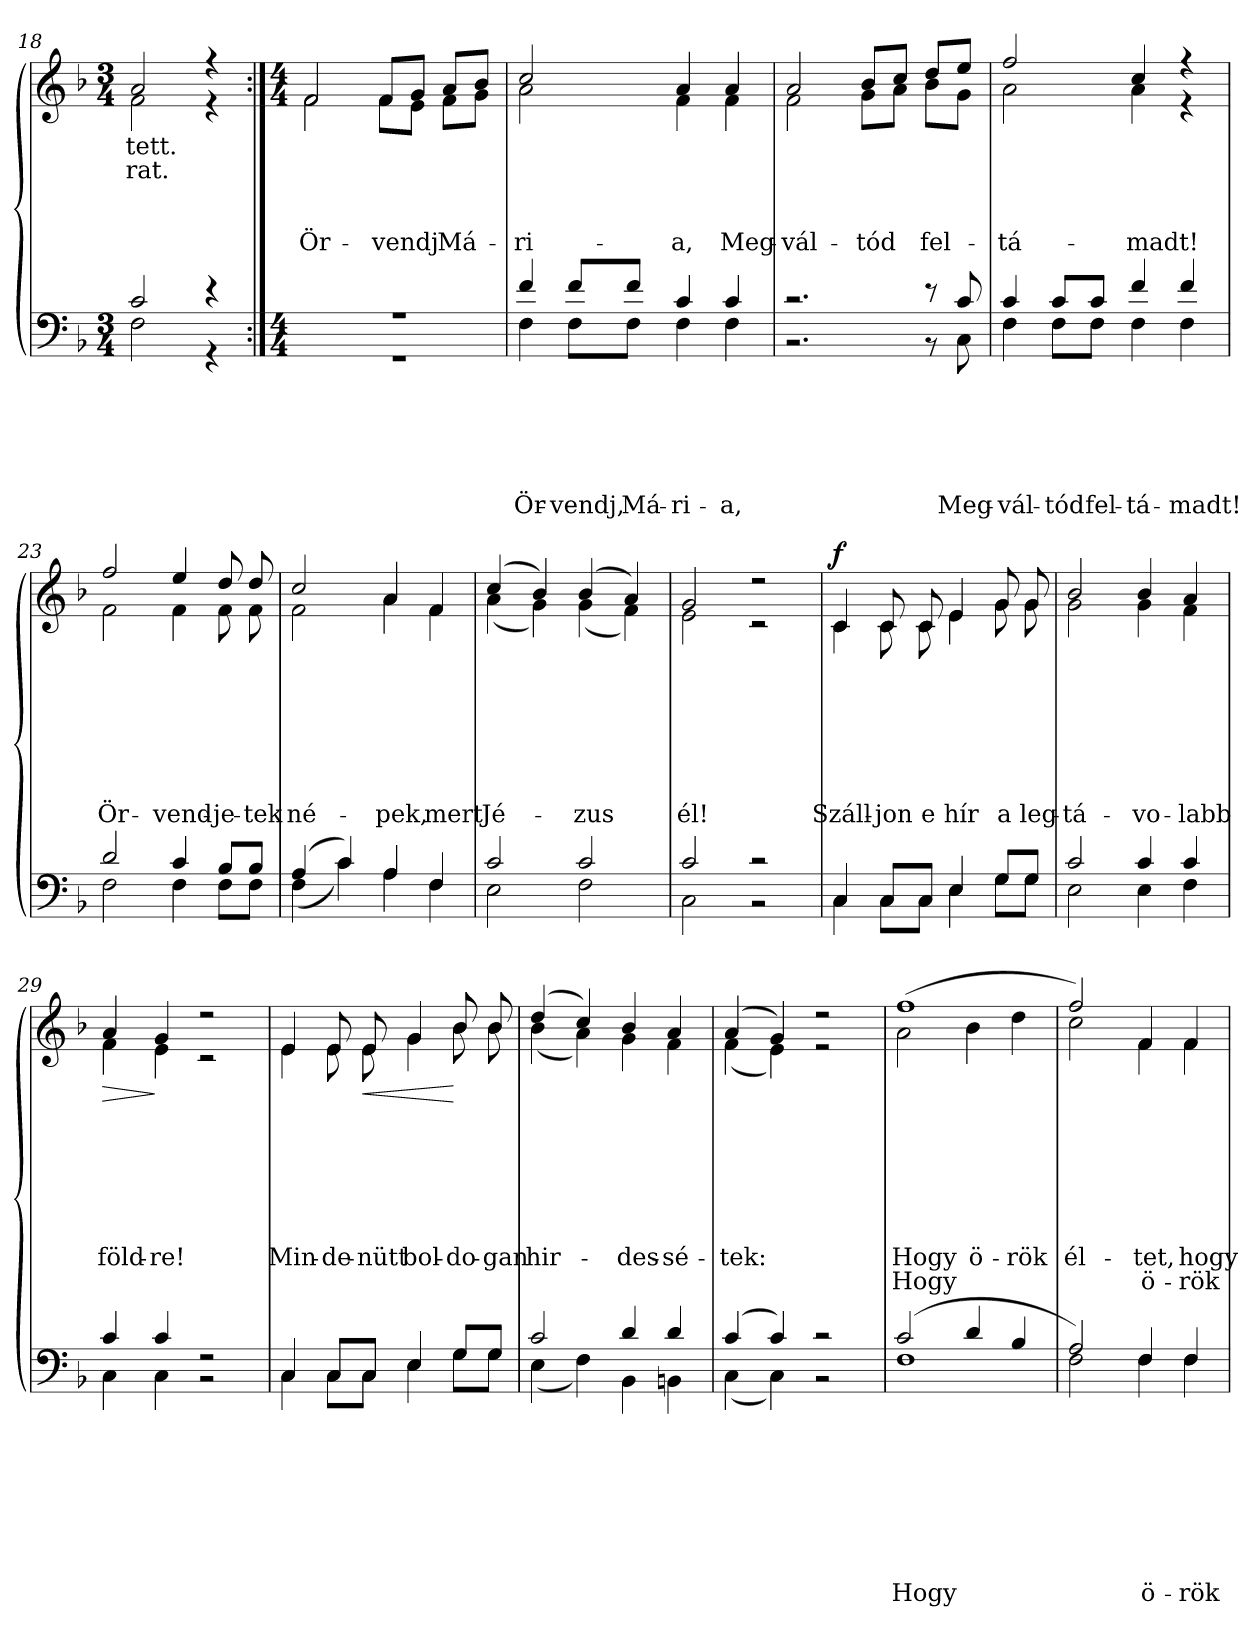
**kern	**text	**text	**text	**text	**text	**text	**text	**text	**kern	**text	**text	**text	**text	**text	**text	**text	**text	**dynam
*part2	*part2	*part2	*part2	*part2	*part2	*part2	*part2	*part2	*part1	*part1	*part1	*part1	*part1	*part1	*part1	*part1	*part1	*part1
*staff2	*staff2	*staff2	*staff2	*staff2	*staff2	*staff2	*staff2	*staff2	*staff1	*staff1	*staff1	*staff1	*staff1	*staff1	*staff1	*staff1	*staff1	*staff1
*clefF4	*	*	*	*	*	*	*	*	*clefG2	*	*	*	*	*	*	*	*	*
*k[b-]	*	*	*	*	*	*	*	*	*k[b-]	*	*	*	*	*	*	*	*	*
*F:	*	*	*	*	*	*	*	*	*F:	*	*	*	*	*	*	*	*	*
*M3/4	*	*	*	*	*	*	*	*	*M3/4	*	*	*	*	*	*	*	*	*
=18	=18	=18	=18	=18	=18	=18	=18	=18	=18	=18	=18	=18	=18	=18	=18	=18	=18	=18
*^	*	*	*	*	*	*	*	*	*	*	*	*	*	*	*	*	*	*
!	!	!	!	!	!	!	!	!	!	!	!LO:LY:b	!LO:LY:b	!	!	!	!	!	!	!
*	*	*	*	*	*	*	*	*	*	*^	*	*	*	*	*	*	*	*	*
2c/	2F\	.	.	.	.	.	.	.	.	2a/	2f\	-tett.	-rat.	.	.	.	.	.	.	.
4r	4r	.	.	.	.	.	.	.	.	4r	4r	.	.	.	.	.	.	.	.	.
!!LO:LB:g=z	!!
=19:|!	=19:|!	=19:|!	=19:|!	=19:|!	=19:|!	=19:|!	=19:|!	=19:|!	=19:|!	=19:|!	=19:|!	=19:|!	=19:|!	=19:|!	=19:|!	=19:|!	=19:|!	=19:|!	=19:|!	=19:|!
*M4/4	*	*	*	*	*	*	*	*	*	*M4/4	*	*	*	*	*	*	*	*	*	*
!	!	!	!	!	!	!	!	!	!	!	!	!	!	!	!	!LO:LY:b	!	!	!	!
1r	1r	.	.	.	.	.	.	.	.	2f/	2f\	.	.	.	.	Ör-	.	.	.	.
!	!	!	!	!	!	!	!	!	!	!	!	!	!	!	!	!LO:LY:b	!	!	!	!
.	.	.	.	.	.	.	.	.	.	8f/L	8f\L	.	.	.	.	-vendj	.	.	.	.
.	.	.	.	.	.	.	.	.	.	8g/J	8e\J	.	.	.	.	.	.	.	.	.
!	!	!	!	!	!	!	!	!	!	!	!	!	!	!	!	!LO:LY:b	!	!	!	!
.	.	.	.	.	.	.	.	.	.	8a/L	8f\L	.	.	.	.	Má-	.	.	.	.
.	.	.	.	.	.	.	.	.	.	8b-/J	8g\J	.	.	.	.	.	.	.	.	.
=20	=20	=20	=20	=20	=20	=20	=20	=20	=20	=20	=20	=20	=20	=20	=20	=20	=20	=20	=20	=20
!	!	!	!	!	!	!	!LO:LY:b	!	!	!	!	!	!	!	!	!	!	!	!	!
!	!	!	!	!	!	!	!	!	!	!	!	!	!	!	!	!LO:LY:b	!	!	!	!
4f/	4F\	.	.	.	.	.	Ör-	.	.	2cc/	2a\	.	.	.	.	-ri-	.	.	.	.
!	!	!	!	!	!	!	!LO:LY:b	!	!	!	!	!	!	!	!	!	!	!	!	!
8f/L	8F\L	.	.	.	.	.	-vendj,	.	.	.	.	.	.	.	.	.	.	.	.	.
!	!	!	!	!	!	!	!LO:LY:b	!	!	!	!	!	!	!	!	!	!	!	!	!
8f/J	8F\J	.	.	.	.	.	Má-	.	.	.	.	.	.	.	.	.	.	.	.	.
!	!	!	!	!	!	!	!LO:LY:b	!	!	!	!	!	!	!	!	!	!	!	!	!
!	!	!	!	!	!	!	!	!	!	!	!	!	!	!	!	!LO:LY:b	!	!	!	!
4c/	4F\	.	.	.	.	.	-ri-	.	.	4a/	4f\	.	.	.	.	-a,	.	.	.	.
!	!	!	!	!	!	!	!LO:LY:b	!	!	!	!	!	!	!	!	!	!	!	!	!
!	!	!	!	!	!	!	!	!	!	!	!	!	!	!	!	!LO:LY:b	!	!	!	!
4c/	4F\	.	.	.	.	.	-a,	.	.	4a/	4f\	.	.	.	.	Meg-	.	.	.	.
=21	=21	=21	=21	=21	=21	=21	=21	=21	=21	=21	=21	=21	=21	=21	=21	=21	=21	=21	=21	=21
!	!	!	!	!	!	!	!	!	!	!	!	!	!	!	!	!LO:LY:b	!	!	!	!
2.r	2.r	.	.	.	.	.	.	.	.	2a/	2f\	.	.	.	.	-vál-	.	.	.	.
!	!	!	!	!	!	!	!	!	!	!	!	!	!	!	!	!LO:LY:b	!	!	!	!
.	.	.	.	.	.	.	.	.	.	8b-/L	8g\L	.	.	.	.	-tód	.	.	.	.
.	.	.	.	.	.	.	.	.	.	8cc/J	8a\J	.	.	.	.	.	.	.	.	.
!	!	!	!	!	!	!	!	!	!	!	!	!	!	!	!	!LO:LY:b	!	!	!	!
8r	8r	.	.	.	.	.	.	.	.	8dd/L	8b-\L	.	.	.	.	fel-	.	.	.	.
!	!	!	!	!	!	!	!LO:LY:b	!	!	!	!	!	!	!	!	!	!	!	!	!
8c/	8C\	.	.	.	.	.	Meg-	.	.	8ee/J	8g\J	.	.	.	.	.	.	.	.	.
!!LO:LB:g=z	!!
=22	=22	=22	=22	=22	=22	=22	=22	=22	=22	=22	=22	=22	=22	=22	=22	=22	=22	=22	=22	=22
!	!	!	!	!	!	!	!LO:LY:b	!	!	!	!	!	!	!	!	!	!	!	!	!
!	!	!	!	!	!	!	!	!	!	!	!	!	!	!	!	!LO:LY:b	!	!	!	!
4c/	4F\	.	.	.	.	.	-vál-	.	.	2ff/	2a\	.	.	.	.	-tá-	.	.	.	.
!	!	!	!	!	!	!	!LO:LY:b	!	!	!	!	!	!	!	!	!	!	!	!	!
8c/L	8F\L	.	.	.	.	.	-tód	.	.	.	.	.	.	.	.	.	.	.	.	.
!	!	!	!	!	!	!	!LO:LY:b	!	!	!	!	!	!	!	!	!	!	!	!	!
8c/J	8F\J	.	.	.	.	.	fel-	.	.	.	.	.	.	.	.	.	.	.	.	.
!	!	!	!	!	!	!	!LO:LY:b	!	!	!	!	!	!	!	!	!	!	!	!	!
!	!	!	!	!	!	!	!	!	!	!	!	!	!	!	!	!LO:LY:b	!	!	!	!
4f/	4F\	.	.	.	.	.	-tá-	.	.	4cc/	4a\	.	.	.	.	-madt!	.	.	.	.
!	!	!	!	!	!	!	!LO:LY:b	!	!	!	!	!	!	!	!	!	!	!	!	!
4f/	4F\	.	.	.	.	.	-madt!	.	.	4r	4r	.	.	.	.	.	.	.	.	.
=23	=23	=23	=23	=23	=23	=23	=23	=23	=23	=23	=23	=23	=23	=23	=23	=23	=23	=23	=23	=23
!	!	!	!	!	!	!	!	!	!	!	!	!	!	!	!	!	!	!LO:LY:b	!	!
2d/	2F\	.	.	.	.	.	.	.	.	2ff/	2f\	.	.	.	.	.	.	Ör-	.	.
!	!	!	!	!	!	!	!	!	!	!	!	!	!	!	!	!	!	!LO:LY:b	!	!
4c/	4F\	.	.	.	.	.	.	.	.	4ee/	4f\	.	.	.	.	.	.	-vend-	.	.
!	!	!	!	!	!	!	!	!	!	!	!	!	!	!	!	!	!	!LO:LY:b	!	!
8B-/L	8F\L	.	.	.	.	.	.	.	.	8dd/	8f\	.	.	.	.	.	.	-je-	.	.
!	!	!	!	!	!	!	!	!	!	!	!	!	!	!	!	!	!	!LO:LY:b	!	!
8B-/J	8F\J	.	.	.	.	.	.	.	.	8dd/	8f\	.	.	.	.	.	.	-tek	.	.
=24	=24	=24	=24	=24	=24	=24	=24	=24	=24	=24	=24	=24	=24	=24	=24	=24	=24	=24	=24	=24
!	!	!	!	!	!	!	!	!	!	!	!	!	!	!	!	!	!	!LO:LY:b	!	!
(>4A/	(<4F\	.	.	.	.	.	.	.	.	2cc/	2f\	.	.	.	.	.	.	né-	.	.
4c/)	4c\)	.	.	.	.	.	.	.	.	.	.	.	.	.	.	.	.	.	.	.
!	!	!	!	!	!	!	!	!	!	!	!	!	!	!	!	!	!	!LO:LY:b	!	!
4A/	4A\	.	.	.	.	.	.	.	.	4a/	4a\	.	.	.	.	.	.	-pek,	.	.
!	!	!	!	!	!	!	!	!	!	!	!	!	!	!	!	!	!	!LO:LY:b	!	!
4F/	4F\	.	.	.	.	.	.	.	.	4f/	4f\	.	.	.	.	.	.	mert	.	.
=25	=25	=25	=25	=25	=25	=25	=25	=25	=25	=25	=25	=25	=25	=25	=25	=25	=25	=25	=25	=25
!	!	!	!	!	!	!	!	!	!	!	!	!	!	!	!	!	!	!LO:LY:b	!	!
2c/	2E\	.	.	.	.	.	.	.	.	(>4cc/	(<4a\	.	.	.	.	.	.	Jé-	.	.
.	.	.	.	.	.	.	.	.	.	4b-/)	4g\)	.	.	.	.	.	.	.	.	.
!	!	!	!	!	!	!	!	!	!	!	!	!	!	!	!	!	!	!LO:LY:b	!	!
2c/	2F\	.	.	.	.	.	.	.	.	(>4b-/	(<4g\	.	.	.	.	.	.	-zus	.	.
.	.	.	.	.	.	.	.	.	.	4a/)	4f\)	.	.	.	.	.	.	.	.	.
=26	=26	=26	=26	=26	=26	=26	=26	=26	=26	=26	=26	=26	=26	=26	=26	=26	=26	=26	=26	=26
!	!	!	!	!	!	!	!	!	!	!	!	!	!	!	!	!	!	!LO:LY:b	!	!
2c/	2C\	.	.	.	.	.	.	.	.	2g/	2e\	.	.	.	.	.	.	él!	.	.
2r	2r	.	.	.	.	.	.	.	.	2r	2r	.	.	.	.	.	.	.	.	.
!!LO:PB:g=z	!!
=27	=27	=27	=27	=27	=27	=27	=27	=27	=27	=27	=27	=27	=27	=27	=27	=27	=27	=27	=27	=27
!	!	!	!	!	!	!	!	!	!	!	!	!	!	!	!	!	!	!LO:LY:b	!	!LO:DY:a
4C/	4C\	.	.	.	.	.	.	.	.	4c/	4c\	.	.	.	.	.	.	Száll-	.	f
!	!	!	!	!	!	!	!	!	!	!	!	!	!	!	!	!	!	!LO:LY:b	!	!
8C/L	8C\L	.	.	.	.	.	.	.	.	8c/	8c\	.	.	.	.	.	.	-jon	.	.
!	!	!	!	!	!	!	!	!	!	!	!	!	!	!	!	!	!	!LO:LY:b	!	!
8C/J	8C\J	.	.	.	.	.	.	.	.	8c/	8c\	.	.	.	.	.	.	e	.	.
!	!	!	!	!	!	!	!	!	!	!	!	!	!	!	!	!	!	!LO:LY:b	!	!
4E/	4E\	.	.	.	.	.	.	.	.	4e/	4e\	.	.	.	.	.	.	hír	.	.
!	!	!	!	!	!	!	!	!	!	!	!	!	!	!	!	!	!	!LO:LY:b	!	!
8G/L	8G\L	.	.	.	.	.	.	.	.	8g/	8g\	.	.	.	.	.	.	a	.	.
!	!	!	!	!	!	!	!	!	!	!	!	!	!	!	!	!	!	!LO:LY:b	!	!
8G/J	8G\J	.	.	.	.	.	.	.	.	8g/	8g\	.	.	.	.	.	.	leg-	.	.
=28	=28	=28	=28	=28	=28	=28	=28	=28	=28	=28	=28	=28	=28	=28	=28	=28	=28	=28	=28	=28
!	!	!	!	!	!	!	!	!	!	!	!	!	!	!	!	!	!	!LO:LY:b	!	!
2c/	2E\	.	.	.	.	.	.	.	.	2b-/	2g\	.	.	.	.	.	.	-tá-	.	.
!	!	!	!	!	!	!	!	!	!	!	!	!	!	!	!	!	!	!LO:LY:b	!	!
4c/	4E\	.	.	.	.	.	.	.	.	4b-/	4g\	.	.	.	.	.	.	-vo-	.	.
!	!	!	!	!	!	!	!	!	!	!	!	!	!	!	!	!	!	!LO:LY:b	!	!
4c/	4F\	.	.	.	.	.	.	.	.	4a/	4f\	.	.	.	.	.	.	-labb	.	.
=29	=29	=29	=29	=29	=29	=29	=29	=29	=29	=29	=29	=29	=29	=29	=29	=29	=29	=29	=29	=29
!	!	!	!	!	!	!	!	!	!	!	!	!	!	!	!	!	!	!	!	!LO:HP:b
!	!	!	!	!	!	!	!	!	!	!	!	!	!	!	!	!	!	!LO:LY:b	!	!
4c/	4C\	.	.	.	.	.	.	.	.	4a/	4f\	.	.	.	.	.	.	föld-	.	>
!	!	!	!	!	!	!	!	!	!	!	!	!	!	!	!	!	!	!LO:LY:b	!	!
4c/	4C\	.	.	.	.	.	.	.	.	4g/	4e\	.	.	.	.	.	.	-re!	.	]
2r	2r	.	.	.	.	.	.	.	.	2r	2r	.	.	.	.	.	.	.	.	.
=30	=30	=30	=30	=30	=30	=30	=30	=30	=30	=30	=30	=30	=30	=30	=30	=30	=30	=30	=30	=30
!	!	!	!	!	!	!	!	!	!	!	!	!	!	!	!	!	!	!LO:LY:b	!	!
4C/	4C\	.	.	.	.	.	.	.	.	4e/	4e\	.	.	.	.	.	.	Min-	.	.
!	!	!	!	!	!	!	!	!	!	!	!	!	!	!	!	!	!	!LO:LY:b	!	!
8C/L	8C\L	.	.	.	.	.	.	.	.	8e/	8e\	.	.	.	.	.	.	-de-	.	.
!	!	!	!	!	!	!	!	!	!	!	!	!	!	!	!	!	!	!	!	!LO:HP:b
!	!	!	!	!	!	!	!	!	!	!	!	!	!	!	!	!	!	!LO:LY:b	!	!
8C/J	8C\J	.	.	.	.	.	.	.	.	8e/	8e\	.	.	.	.	.	.	-nütt	.	<
!	!	!	!	!	!	!	!	!	!	!	!	!	!	!	!	!	!	!LO:LY:b	!	!
4E/	4E\	.	.	.	.	.	.	.	.	4g/	4g\	.	.	.	.	.	.	bol-	.	.
!	!	!	!	!	!	!	!	!	!	!	!	!	!	!	!	!	!	!LO:LY:b	!	!
8G/L	8G\L	.	.	.	.	.	.	.	.	8b-/	8b-\	.	.	.	.	.	.	-do-	.	[
!	!	!	!	!	!	!	!	!	!	!	!	!	!	!	!	!	!	!LO:LY:b	!	!
8G/J	8G\J	.	.	.	.	.	.	.	.	8b-/	8b-\	.	.	.	.	.	.	-gan	.	.
!!LO:LB:g=z	!!
=31	=31	=31	=31	=31	=31	=31	=31	=31	=31	=31	=31	=31	=31	=31	=31	=31	=31	=31	=31	=31
!	!	!	!	!	!	!	!	!	!	!	!	!	!	!	!	!	!	!LO:LY:b	!	!
2c/	(<4E\	.	.	.	.	.	.	.	.	(>4dd/	(<4b-\	.	.	.	.	.	.	hir-	.	.
.	4F\)	.	.	.	.	.	.	.	.	4cc/)	4a\)	.	.	.	.	.	.	.	.	.
!	!	!	!	!	!	!	!	!	!	!	!	!	!	!	!	!	!	!LO:LY:b	!	!
4d/	4BB-\	.	.	.	.	.	.	.	.	4b-/	4g\	.	.	.	.	.	.	-des-	.	.
!	!	!	!	!	!	!	!	!	!	!	!	!	!	!	!	!	!	!LO:LY:b	!	!
4d/	4BBn\	.	.	.	.	.	.	.	.	4a/	4f\	.	.	.	.	.	.	-sé-	.	.
=32	=32	=32	=32	=32	=32	=32	=32	=32	=32	=32	=32	=32	=32	=32	=32	=32	=32	=32	=32	=32
!	!	!	!	!	!	!	!	!	!	!	!	!	!	!	!	!	!	!LO:LY:b	!	!
(>4c/	(<4C\	.	.	.	.	.	.	.	.	(>4a/	(<4f\	.	.	.	.	.	.	-tek:	.	.
4c/)	4C\)	.	.	.	.	.	.	.	.	4g/)	4e\)	.	.	.	.	.	.	.	.	.
2r	2r	.	.	.	.	.	.	.	.	2r	2r	.	.	.	.	.	.	.	.	.
=33	=33	=33	=33	=33	=33	=33	=33	=33	=33	=33	=33	=33	=33	=33	=33	=33	=33	=33	=33	=33
!	!	!	!	!	!	!	!	!	!LO:LY:b	!	!	!	!	!	!	!	!	!	!	!
!	!	!	!	!	!	!	!	!	!	!	!	!	!	!	!	!	!	!	!LO:LY:a	!
!	!	!	!	!	!	!	!	!	!	!	!	!	!	!	!	!	!	!LO:LY:b	!	!
(<2c/	1F	.	.	.	.	.	.	.	Hogy	(>1ff	2a\	.	.	.	.	.	.	Hogy	Hogy	.
!	!	!	!	!	!	!	!	!	!	!	!	!	!	!	!	!	!	!LO:LY:b	!	!
4d/	.	.	.	.	.	.	.	.	.	.	4b-\	.	.	.	.	.	.	ö-	.	.
!	!	!	!	!	!	!	!	!	!	!	!	!	!	!	!	!	!	!LO:LY:b	!	!
4B-/	.	.	.	.	.	.	.	.	.	.	4dd\	.	.	.	.	.	.	-rök	.	.
=34	=34	=34	=34	=34	=34	=34	=34	=34	=34	=34	=34	=34	=34	=34	=34	=34	=34	=34	=34	=34
!	!	!	!	!	!	!	!	!	!	!	!	!	!	!	!	!	!	!LO:LY:b	!	!
2A/)	2F\	.	.	.	.	.	.	.	.	2ff/)	2cc\	.	.	.	.	.	.	él-	.	.
!	!	!	!	!	!	!	!	!	!LO:LY:b	!	!	!	!	!	!	!	!	!	!	!
!	!	!	!	!	!	!	!	!	!	!	!	!	!	!	!	!	!	!	!LO:LY:a	!
!	!	!	!	!	!	!	!	!	!	!	!	!	!	!	!	!	!	!LO:LY:b	!	!
4F/	4F\	.	.	.	.	.	.	.	ö-	4f/	4f\	.	.	.	.	.	.	-tet,	ö-	.
!	!	!	!	!	!	!	!	!	!LO:LY:b	!	!	!	!	!	!	!	!	!	!	!
!	!	!	!	!	!	!	!	!	!	!	!	!	!	!	!	!	!	!	!LO:LY:a	!
!	!	!	!	!	!	!	!	!	!	!	!	!	!	!	!	!	!	!LO:LY:b	!	!
4F/	4F\	.	.	.	.	.	.	.	-rök	4f/	4f\	.	.	.	.	.	.	hogy	-rök	.
*v	*v	*	*	*	*	*	*	*	*	*	*	*	*	*	*	*	*	*	*	*
*	*	*	*	*	*	*	*	*	*v	*v	*	*	*	*	*	*	*	*	*
=	=	=	=	=	=	=	=	=	=	=	=	=	=	=	=	=	=	=
*-	*-	*-	*-	*-	*-	*-	*-	*-	*-	*-	*-	*-	*-	*-	*-	*-	*-	*-
